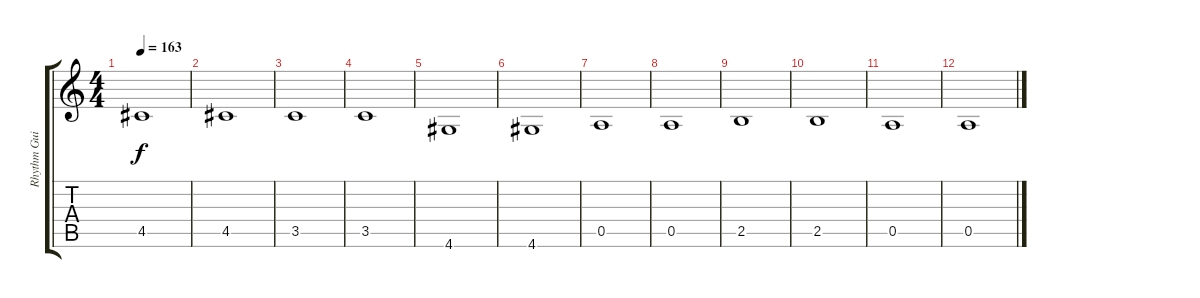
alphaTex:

\track ("Rhythm Guitar" "Rhythm Gui") {instrument electricguitarmuted}
\staff {score tabs}
\tuning (E4 B3 G3 D3 A2 E2) {hide}
\ts (4 4)
\tempo 163
\clef g2
\ks c
4.5.1{dy f volume 11} |
4.5.1{volume 10} |
3.5.1{volume 9} |
3.5.1{volume 8} |
4.6.1{volume 7} |
4.6.1{volume 6} |
0.5.1{volume 5} |
0.5.1{volume 4} |
2.5.1{volume 3} |
2.5.1{volume 2} |
0.5.1{volume 1} |
0.5.1{volume 0}
